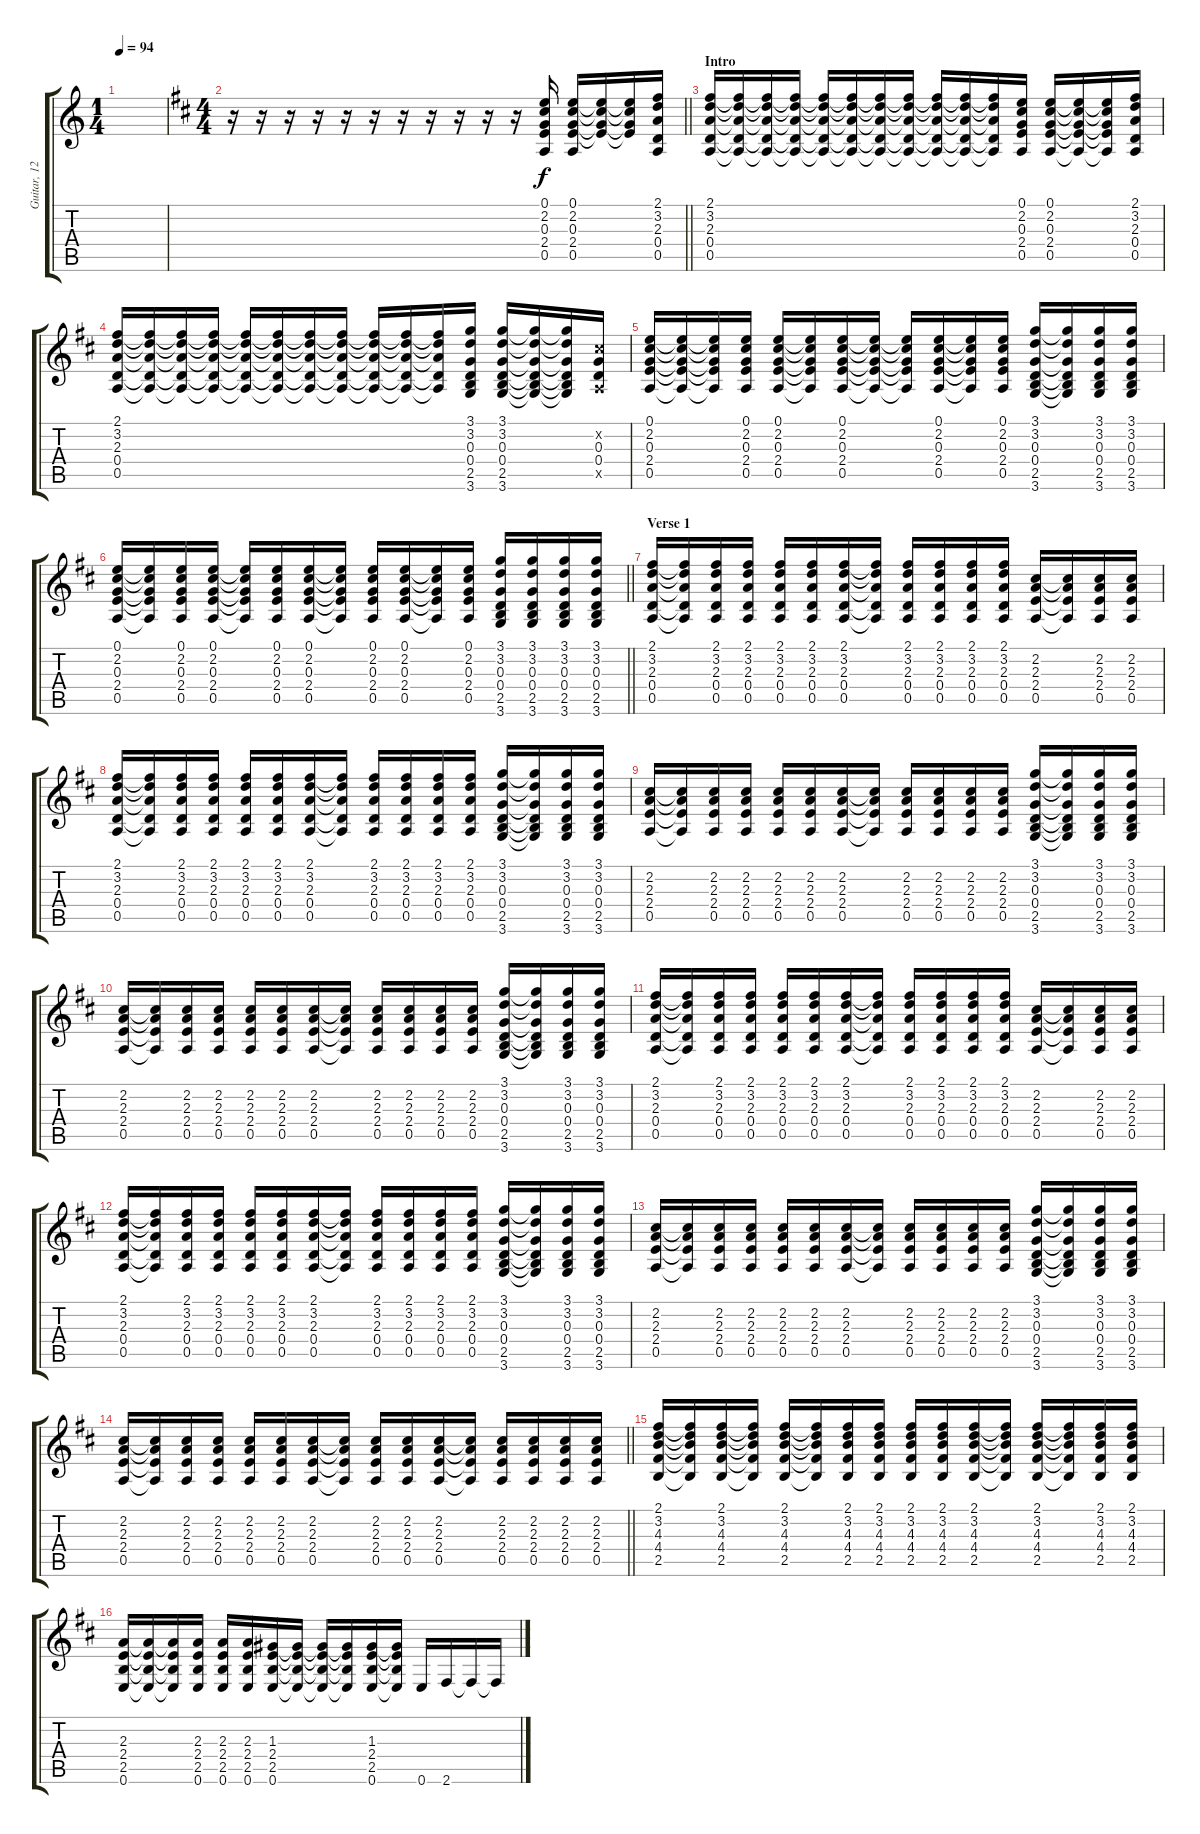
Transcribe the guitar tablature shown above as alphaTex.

\track ("Guitar, 12 Str. Acoustic 2" "Guitar, 12") {instrument acousticguitarsteel}
\staff {score tabs}
\tuning (E4 B3 G3 D3 A2 E2) {hide}
\ts (1 4)
\tempo 94
\clef g2
\ks c
|
\ts (4 4)
\barLineRight lightlight
\ks d
r.16 r.16 r.16 r.16 r.16 r.16 r.16 r.16 r.16 r.16 r.16 (0.1 2.2 0.3 2.4 0.5).16 (0.1 2.2 0.3 2.4 0.5).16 (0.1{t} 2.2{t} 0.3{t} 2.4{t}).16 (0.1{t} 2.2{t} 0.3{t} 2.4{t}).16 (2.1 3.2 2.3 0.4 0.5).16 |
\section ("" "Intro")
(2.1 3.2 2.3 0.4 0.5).16 (2.1{t} 3.2{t} 2.3{t} 0.4{t} 0.5{t}).16 (2.1{t} 3.2{t} 2.3{t} 0.4{t} 0.5{t}).16 (2.1{t} 3.2{t} 2.3{t} 0.4{t} 0.5{t}).16 (2.1{t} 3.2{t} 2.3{t} 0.4{t} 0.5{t}).16 (2.1{t} 3.2{t} 2.3{t} 0.4{t} 0.5{t}).16 (2.1{t} 3.2{t} 2.3{t} 0.4{t} 0.5{t}).16 (2.1{t} 3.2{t} 2.3{t} 0.4{t} 0.5{t}).16 (2.1{t} 3.2{t} 2.3{t} 0.4{t} 0.5{t}).16 (2.1{t} 3.2{t} 2.3{t} 0.4{t} 0.5{t}).16 (2.1{t} 3.2{t} 2.3{t} 0.4{t} 0.5{t}).16 (0.1 2.2 0.3 2.4 0.5).16 (0.1 2.2 0.3 2.4 0.5).16 (0.1{t} 2.2{t} 0.3{t} 2.4{t} 0.5{t}).16 (0.1{t} 2.2{t} 0.3{t} 2.4{t} 0.5{t}).16 (2.1 3.2 2.3 0.4 0.5).16 |
(2.1 3.2 2.3 0.4 0.5).16 (2.1{t} 3.2{t} 2.3{t} 0.4{t} 0.5{t}).16 (2.1{t} 3.2{t} 2.3{t} 0.4{t} 0.5{t}).16 (2.1{t} 3.2{t} 2.3{t} 0.4{t} 0.5{t}).16 (2.1{t} 3.2{t} 2.3{t} 0.4{t} 0.5{t}).16 (2.1{t} 3.2{t} 2.3{t} 0.4{t} 0.5{t}).16 (2.1{t} 3.2{t} 2.3{t} 0.4{t} 0.5{t}).16 (2.1{t} 3.2{t} 2.3{t} 0.4{t} 0.5{t}).16 (2.1{t} 3.2{t} 2.3{t} 0.4{t} 0.5{t}).16 (2.1{t} 3.2{t} 2.3{t} 0.4{t} 0.5{t}).16 (2.1{t} 3.2{t} 2.3{t} 0.4{t} 0.5{t}).16 (3.1 3.2 0.3 0.4 2.5 3.6).16 (3.1 3.2 0.3 0.4 2.5 3.6).16 (3.1{t} 3.2{t} 0.3{t} 0.4{t} 2.5{t} 3.6{t}).16 (3.1{t} 3.2{t} 0.3{t} 0.4{t} 2.5{t} 3.6{t}).16 (2.2{x} 0.3 0.4 0.5{x}).16 |
(0.1 2.2 0.3 2.4 0.5).16 (0.1{t} 2.2{t} 0.3{t} 2.4{t} 0.5{t}).16 (0.1{t} 2.2{t} 0.3{t} 2.4{t} 0.5{t}).16 (0.1 2.2 0.3 2.4 0.5).16 (0.1 2.2 0.3 2.4 0.5).16 (0.1{t} 2.2{t} 0.3{t} 2.4{t} 0.5{t}).16 (0.1 2.2 0.3 2.4 0.5).16 (0.1{t} 2.2{t} 0.3{t} 2.4{t} 0.5{t}).16 (0.1{t} 2.2{t} 0.3{t} 2.4{t} 0.5{t}).16 (0.1 2.2 0.3 2.4 0.5).16 (0.1{t} 2.2{t} 0.3{t} 2.4{t} 0.5{t}).16 (0.1 2.2 0.3 2.4 0.5).16 (3.1 3.2 0.3 0.4 2.5 3.6).16 (3.1{t} 3.2{t} 0.3{t} 0.4{t} 2.5{t} 3.6{t}).16 (3.1 3.2 0.3 0.4 2.5 3.6).16 (3.1 3.2 0.3 0.4 2.5 3.6).16 |
\barLineRight lightlight
(0.1 2.2 0.3 2.4 0.5).16 (0.1{t} 2.2{t} 0.3{t} 2.4{t} 0.5{t}).16 (0.1 2.2 0.3 2.4 0.5).16 (0.1 2.2 0.3 2.4 0.5).16 (0.1{t} 2.2{t} 0.3{t} 2.4{t} 0.5{t}).16 (0.1 2.2 0.3 2.4 0.5).16 (0.1 2.2 0.3 2.4 0.5).16 (0.1{t} 2.2{t} 0.3{t} 2.4{t} 0.5{t}).16 (0.1 2.2 0.3 2.4 0.5).16 (0.1 2.2 0.3 2.4 0.5).16 (0.1{t} 2.2{t} 0.3{t} 2.4{t} 0.5{t}).16 (0.1 2.2 0.3 2.4 0.5).16 (3.1 3.2 0.3 0.4 2.5 3.6).16 (3.1 3.2 0.3 0.4 2.5 3.6).16 (3.1 3.2 0.3 0.4 2.5 3.6).16 (3.1 3.2 0.3 0.4 2.5 3.6).16 |
\section ("" "Verse 1")
(2.1 3.2 2.3 0.4 0.5).16 (2.1{t} 3.2{t} 2.3{t} 0.4{t} 0.5{t}).16 (2.1 3.2 2.3 0.4 0.5).16 (2.1 3.2 2.3 0.4 0.5).16 (2.1 3.2 2.3 0.4 0.5).16 (2.1 3.2 2.3 0.4 0.5).16 (2.1 3.2 2.3 0.4 0.5).16 (2.1{t} 3.2{t} 2.3{t} 0.4{t} 0.5{t}).16 (2.1 3.2 2.3 0.4 0.5).16 (2.1 3.2 2.3 0.4 0.5).16 (2.1 3.2 2.3 0.4 0.5).16 (2.1 3.2 2.3 0.4 0.5).16 (2.2 2.3 2.4 0.5).16 (2.2{t} 2.3{t} 2.4{t} 0.5{t}).16 (2.2 2.3 2.4 0.5).16 (2.2 2.3 2.4 0.5).16 |
(2.1 3.2 2.3 0.4 0.5).16 (2.1{t} 3.2{t} 2.3{t} 0.4{t} 0.5{t}).16 (2.1 3.2 2.3 0.4 0.5).16 (2.1 3.2 2.3 0.4 0.5).16 (2.1 3.2 2.3 0.4 0.5).16 (2.1 3.2 2.3 0.4 0.5).16 (2.1 3.2 2.3 0.4 0.5).16 (2.1{t} 3.2{t} 2.3{t} 0.4{t} 0.5{t}).16 (2.1 3.2 2.3 0.4 0.5).16 (2.1 3.2 2.3 0.4 0.5).16 (2.1 3.2 2.3 0.4 0.5).16 (2.1 3.2 2.3 0.4 0.5).16 (3.1 3.2 0.3 0.4 2.5 3.6).16 (3.1{t} 3.2{t} 0.3{t} 0.4{t} 2.5{t} 3.6{t}).16 (3.1 3.2 0.3 0.4 2.5 3.6).16 (3.1 3.2 0.3 0.4 2.5 3.6).16 |
(2.2 2.3 2.4 0.5).16 (2.2{t} 2.3{t} 2.4{t} 0.5{t}).16 (2.2 2.3 2.4 0.5).16 (2.2 2.3 2.4 0.5).16 (2.2 2.3 2.4 0.5).16 (2.2 2.3 2.4 0.5).16 (2.2 2.3 2.4 0.5).16 (2.2{t} 2.3{t} 2.4{t} 0.5{t}).16 (2.2 2.3 2.4 0.5).16 (2.2 2.3 2.4 0.5).16 (2.2 2.3 2.4 0.5).16 (2.2 2.3 2.4 0.5).16 (3.1 3.2 0.3 0.4 2.5 3.6).16 (3.1{t} 3.2{t} 0.3{t} 0.4{t} 2.5{t} 3.6{t}).16 (3.1 3.2 0.3 0.4 2.5 3.6).16 (3.1 3.2 0.3 0.4 2.5 3.6).16 |
(2.2 2.3 2.4 0.5).16 (2.2{t} 2.3{t} 2.4{t} 0.5{t}).16 (2.2 2.3 2.4 0.5).16 (2.2 2.3 2.4 0.5).16 (2.2 2.3 2.4 0.5).16 (2.2 2.3 2.4 0.5).16 (2.2 2.3 2.4 0.5).16 (2.2{t} 2.3{t} 2.4{t} 0.5{t}).16 (2.2 2.3 2.4 0.5).16 (2.2 2.3 2.4 0.5).16 (2.2 2.3 2.4 0.5).16 (2.2 2.3 2.4 0.5).16 (3.1 3.2 0.3 0.4 2.5 3.6).16 (3.1{t} 3.2{t} 0.3{t} 0.4{t} 2.5{t} 3.6{t}).16 (3.1 3.2 0.3 0.4 2.5 3.6).16 (3.1 3.2 0.3 0.4 2.5 3.6).16 |
(2.1 3.2 2.3 0.4 0.5).16 (2.1{t} 3.2{t} 2.3{t} 0.4{t} 0.5{t}).16 (2.1 3.2 2.3 0.4 0.5).16 (2.1 3.2 2.3 0.4 0.5).16 (2.1 3.2 2.3 0.4 0.5).16 (2.1 3.2 2.3 0.4 0.5).16 (2.1 3.2 2.3 0.4 0.5).16 (2.1{t} 3.2{t} 2.3{t} 0.4{t} 0.5{t}).16 (2.1 3.2 2.3 0.4 0.5).16 (2.1 3.2 2.3 0.4 0.5).16 (2.1 3.2 2.3 0.4 0.5).16 (2.1 3.2 2.3 0.4 0.5).16 (2.2 2.3 2.4 0.5).16 (2.2{t} 2.3{t} 2.4{t} 0.5{t}).16 (2.2 2.3 2.4 0.5).16 (2.2 2.3 2.4 0.5).16 |
(2.1 3.2 2.3 0.4 0.5).16 (2.1{t} 3.2{t} 2.3{t} 0.4{t} 0.5{t}).16 (2.1 3.2 2.3 0.4 0.5).16 (2.1 3.2 2.3 0.4 0.5).16 (2.1 3.2 2.3 0.4 0.5).16 (2.1 3.2 2.3 0.4 0.5).16 (2.1 3.2 2.3 0.4 0.5).16 (2.1{t} 3.2{t} 2.3{t} 0.4{t} 0.5{t}).16 (2.1 3.2 2.3 0.4 0.5).16 (2.1 3.2 2.3 0.4 0.5).16 (2.1 3.2 2.3 0.4 0.5).16 (2.1 3.2 2.3 0.4 0.5).16 (3.1 3.2 0.3 0.4 2.5 3.6).16 (3.1{t} 3.2{t} 0.3{t} 0.4{t} 2.5{t} 3.6{t}).16 (3.1 3.2 0.3 0.4 2.5 3.6).16 (3.1 3.2 0.3 0.4 2.5 3.6).16 |
(2.2 2.3 2.4 0.5).16 (2.2{t} 2.3{t} 2.4{t} 0.5{t}).16 (2.2 2.3 2.4 0.5).16 (2.2 2.3 2.4 0.5).16 (2.2 2.3 2.4 0.5).16 (2.2 2.3 2.4 0.5).16 (2.2 2.3 2.4 0.5).16 (2.2{t} 2.3{t} 2.4{t} 0.5{t}).16 (2.2 2.3 2.4 0.5).16 (2.2 2.3 2.4 0.5).16 (2.2 2.3 2.4 0.5).16 (2.2 2.3 2.4 0.5).16 (3.1 3.2 0.3 0.4 2.5 3.6).16 (3.1{t} 3.2{t} 0.3{t} 0.4{t} 2.5{t} 3.6{t}).16 (3.1 3.2 0.3 0.4 2.5 3.6).16 (3.1 3.2 0.3 0.4 2.5 3.6).16 |
\barLineRight lightlight
(2.2 2.3 2.4 0.5).16 (2.2{t} 2.3{t} 2.4{t} 0.5{t}).16 (2.2 2.3 2.4 0.5).16 (2.2 2.3 2.4 0.5).16 (2.2 2.3 2.4 0.5).16 (2.2 2.3 2.4 0.5).16 (2.2 2.3 2.4 0.5).16 (2.2{t} 2.3{t} 2.4{t} 0.5{t}).16 (2.2 2.3 2.4 0.5).16 (2.2 2.3 2.4 0.5).16 (2.2 2.3 2.4 0.5).16 (2.2{t} 2.3{t} 2.4{t} 0.5{t}).16 (2.2 2.3 2.4 0.5).16 (2.2 2.3 2.4 0.5).16 (2.2 2.3 2.4 0.5).16 (2.2 2.3 2.4 0.5).16 |
(2.1 3.2 4.3 4.4 2.5).16 (2.1{t} 3.2{t} 4.3{t} 4.4{t} 2.5{t}).16 (2.1 3.2 4.3 4.4 2.5).16 (2.1{t} 3.2{t} 4.3{t} 4.4{t} 2.5{t}).16 (2.1 3.2 4.3 4.4 2.5).16 (2.1{t} 3.2{t} 4.3{t} 4.4{t} 2.5{t}).16 (2.1 3.2 4.3 4.4 2.5).16 (2.1 3.2 4.3 4.4 2.5).16 (2.1 3.2 4.3 4.4 2.5).16 (2.1 3.2 4.3 4.4 2.5).16 (2.1 3.2 4.3 4.4 2.5).16 (2.1{t} 3.2{t} 4.3{t} 4.4{t} 2.5{t}).16 (2.1 3.2 4.3 4.4 2.5).16 (2.1{t} 3.2{t} 4.3{t} 4.4{t} 2.5{t}).16 (2.1 3.2 4.3 4.4 2.5).16 (2.1 3.2 4.3 4.4 2.5).16 |
(2.3 2.4 2.5 0.6).16 (2.3{t} 2.4{t} 2.5{t} 0.6{t}).16 (2.3{t} 2.4{t} 2.5{t} 0.6{t}).16 (2.3 2.4 2.5 0.6).16 (2.3 2.4 2.5 0.6).16 (2.3 2.4 2.5 0.6).16 (1.3 2.4 2.5 0.6).16 (1.3{t} 2.4{t} 2.5{t} 0.6{t}).16 (1.3{t} 2.4{t} 2.5{t} 0.6{t}).16 (1.3{t} 2.4{t} 2.5{t} 0.6{t}).16 (1.3 2.4 2.5 0.6).16 (1.3{t} 2.4{t} 2.5{t} 0.6{t}).16 0.6.16 2.6.16 2.6{t}.16 2.6{t}.16
